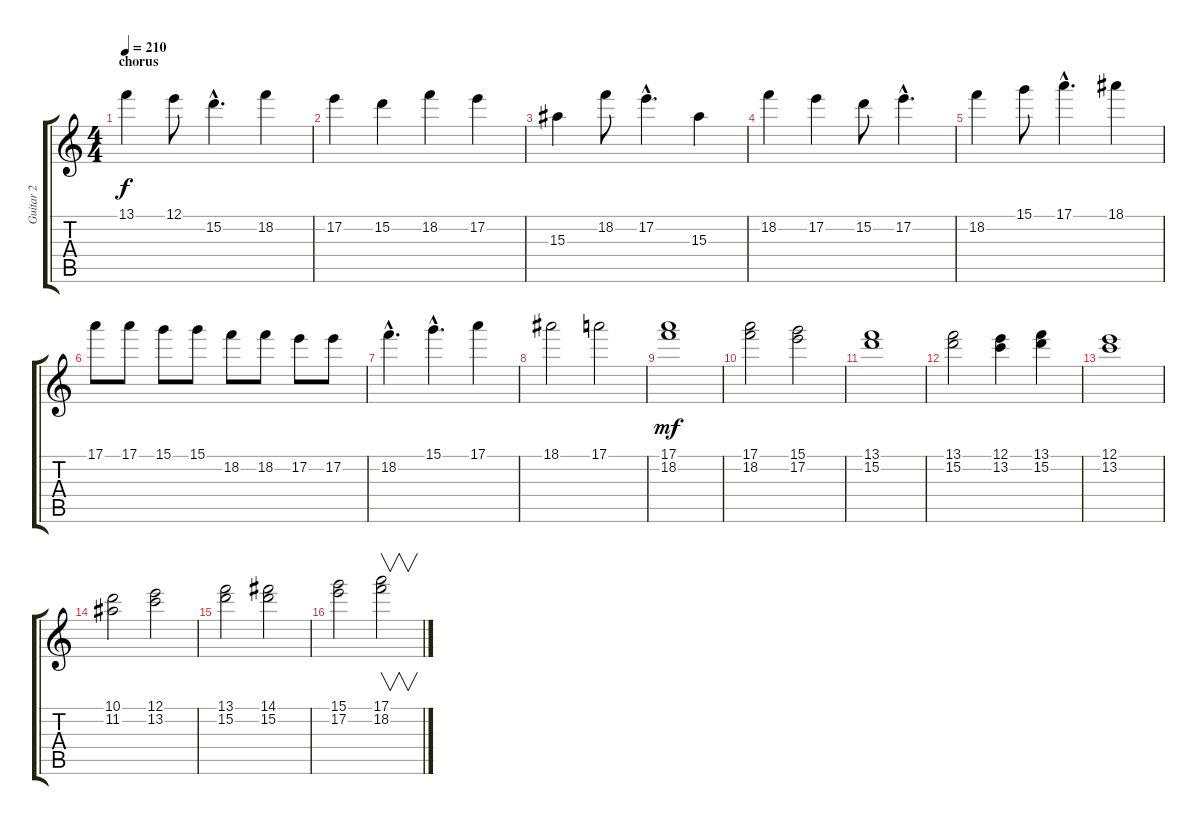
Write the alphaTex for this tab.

\track ("Guitar 2" "Guitar 2") {instrument overdrivenguitar}
\staff {score tabs}
\tuning (E4 B3 G3 D3 A2 E2) {hide}
\ts (4 4)
\section ("" "chorus")
\tempo 210
\clef g2
\ks c
13.1.4{dy f} 12.1.8 15.2{hac}.4{d} 18.2.4 |
17.2.4 15.2.4 18.2.4 17.2.4 |
15.3.4 18.2.8 17.2{hac}.4{d} 15.3.4 |
18.2.4 17.2.4 15.2.8 17.2{hac}.4{d} |
18.2.4 15.1.8 17.1{hac}.4{d} 18.1.4 |
17.1.8 17.1.8 15.1.8 15.1.8 18.2.8 18.2.8 17.2.8 17.2.8 |
18.2{hac}.4{d} 15.1{hac}.4{d} 17.1.4 |
18.1.2 17.1.2 |
(17.1 18.2).1{dy mf} |
(17.1 18.2).2 (15.1 17.2).2 |
(13.1 15.2).1 |
(13.1 15.2).2 (12.1 13.2).4 (13.1 15.2).4 |
(12.1 13.2).1 |
(10.1 11.2).2 (12.1 13.2).2 |
(13.1 15.2).2 (14.1 15.2).2 |
(15.1 17.2).2 (17.1 18.2).2{v}
